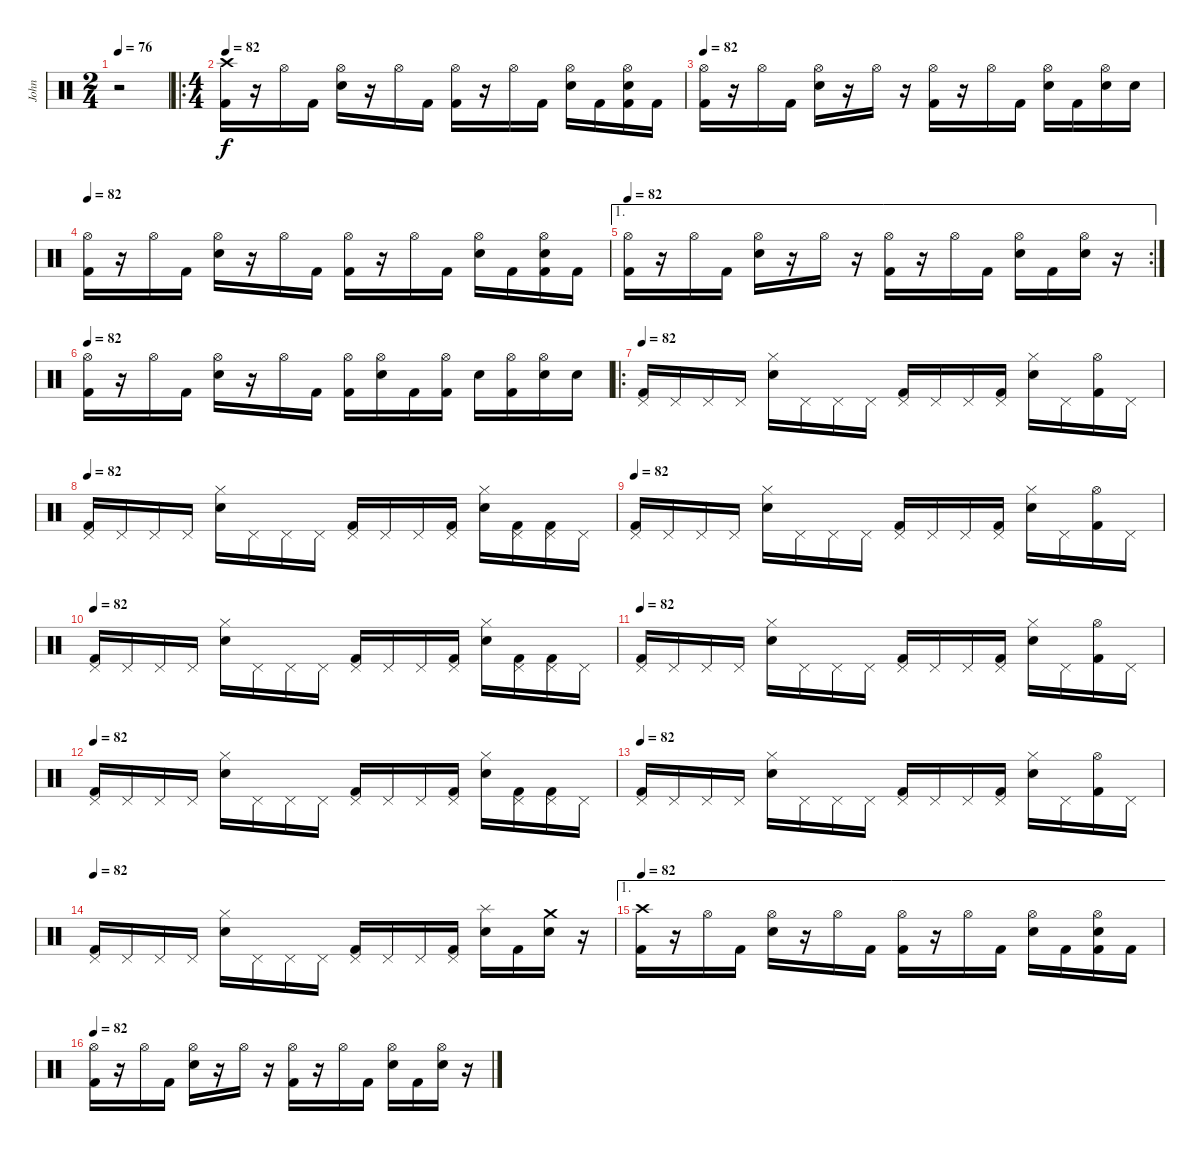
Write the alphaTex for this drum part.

\track ("John" "John") {instrument percussion}
\staff {score}
\articulation defaults
\ts (2 4)
\tempo 76
\clef neutral
\ks c
r.2{dy f} |
\ro
\ts (4 4)
\tempo 82
("Crash high (hit)" "Kick (hit) 2").16 r.16 "Hi-Hat (open)".16 "Kick (hit) 2".16 ("Hi-Hat (open)" "Electric Snare (hit)").16 r.16 "Hi-Hat (open)".16 "Kick (hit) 2".16 ("Hi-Hat (open)" "Kick (hit) 2").16 r.16 "Hi-Hat (open)".16 "Kick (hit) 2".16 ("Hi-Hat (open)" "Electric Snare (hit)").16 "Kick (hit) 2".16 ("Hi-Hat (open)" "Electric Snare (hit)" "Kick (hit) 2").16 "Kick (hit) 2".16 |
\tempo 82
("Hi-Hat (open)" "Kick (hit) 2").16 r.16 "Hi-Hat (open)".16 "Kick (hit) 2".16 ("Hi-Hat (open)" "Electric Snare (hit)").16 r.16 "Hi-Hat (open)".16 r.16 ("Hi-Hat (open)" "Kick (hit) 2").16 r.16 "Hi-Hat (open)".16 "Kick (hit) 2".16 ("Hi-Hat (open)" "Electric Snare (hit)").16 "Kick (hit) 2".16 ("Hi-Hat (open)" "Electric Snare (hit)").16 "Electric Snare (hit)".16 |
\tempo 82
("Hi-Hat (open)" "Kick (hit) 2").16 r.16 "Hi-Hat (open)".16 "Kick (hit) 2".16 ("Hi-Hat (open)" "Electric Snare (hit)").16 r.16 "Hi-Hat (open)".16 "Kick (hit) 2".16 ("Hi-Hat (open)" "Kick (hit) 2").16 r.16 "Hi-Hat (open)".16 "Kick (hit) 2".16 ("Hi-Hat (open)" "Electric Snare (hit)").16 "Kick (hit) 2".16 ("Hi-Hat (open)" "Electric Snare (hit)" "Kick (hit) 2").16 "Kick (hit) 2".16 |
\ae 1
\rc 2
\tempo 82
("Hi-Hat (open)" "Kick (hit) 2").16 r.16 "Hi-Hat (open)".16 "Kick (hit) 2".16 ("Hi-Hat (open)" "Electric Snare (hit)").16 r.16 "Hi-Hat (open)".16 r.16 ("Hi-Hat (open)" "Kick (hit) 2").16 r.16 "Hi-Hat (open)".16 "Kick (hit) 2".16 ("Hi-Hat (open)" "Electric Snare (hit)").16 "Kick (hit) 2".16 ("Hi-Hat (open)" "Electric Snare (hit)").16 r.16 |
\tempo 82
("Hi-Hat (open)" "Kick (hit) 2").16 r.16 "Hi-Hat (open)".16 "Kick (hit) 2".16 ("Hi-Hat (open)" "Electric Snare (hit)").16 r.16 "Hi-Hat (open)".16 "Kick (hit) 2".16 ("Hi-Hat (open)" "Kick (hit) 2").16 ("Hi-Hat (open)" "Electric Snare (hit)").16 "Kick (hit) 2".16 ("Hi-Hat (open)" "Kick (hit) 2").16 "Electric Snare (hit)".16 ("Hi-Hat (open)" "Kick (hit) 2").16 ("Hi-Hat (open)" "Electric Snare (hit)").16 "Electric Snare (hit)".16 |
\ro
\tempo 82
("Pedal Hi-Hat (hit)" "Kick (hit) 2").16 "Pedal Hi-Hat (hit)".16 "Pedal Hi-Hat (hit)".16 "Pedal Hi-Hat (hit)".16 ("Hi-Hat (closed)" "Electric Snare (hit)").16 "Pedal Hi-Hat (hit)".16 "Pedal Hi-Hat (hit)".16 "Pedal Hi-Hat (hit)".16 ("Pedal Hi-Hat (hit)" "Kick (hit) 2").16 "Pedal Hi-Hat (hit)".16 "Pedal Hi-Hat (hit)".16 ("Pedal Hi-Hat (hit)" "Kick (hit) 2").16 ("Hi-Hat (closed)" "Electric Snare (hit)").16 "Pedal Hi-Hat (hit)".16 ("Hi-Hat (open)" "Kick (hit) 2").16 "Pedal Hi-Hat (hit)".16 |
\tempo 82
("Pedal Hi-Hat (hit)" "Kick (hit) 2").16 "Pedal Hi-Hat (hit)".16 "Pedal Hi-Hat (hit)".16 "Pedal Hi-Hat (hit)".16 ("Hi-Hat (closed)" "Electric Snare (hit)").16 "Pedal Hi-Hat (hit)".16 "Pedal Hi-Hat (hit)".16 "Pedal Hi-Hat (hit)".16 ("Pedal Hi-Hat (hit)" "Kick (hit) 2").16 "Pedal Hi-Hat (hit)".16 "Pedal Hi-Hat (hit)".16 ("Pedal Hi-Hat (hit)" "Kick (hit) 2").16 ("Hi-Hat (closed)" "Electric Snare (hit)").16 ("Pedal Hi-Hat (hit)" "Kick (hit) 2").16 ("Pedal Hi-Hat (hit)" "Kick (hit) 2").16 "Pedal Hi-Hat (hit)".16 |
\tempo 82
("Pedal Hi-Hat (hit)" "Kick (hit) 2").16 "Pedal Hi-Hat (hit)".16 "Pedal Hi-Hat (hit)".16 "Pedal Hi-Hat (hit)".16 ("Hi-Hat (closed)" "Electric Snare (hit)").16 "Pedal Hi-Hat (hit)".16 "Pedal Hi-Hat (hit)".16 "Pedal Hi-Hat (hit)".16 ("Pedal Hi-Hat (hit)" "Kick (hit) 2").16 "Pedal Hi-Hat (hit)".16 "Pedal Hi-Hat (hit)".16 ("Pedal Hi-Hat (hit)" "Kick (hit) 2").16 ("Hi-Hat (closed)" "Electric Snare (hit)").16 "Pedal Hi-Hat (hit)".16 ("Hi-Hat (open)" "Kick (hit) 2").16 "Pedal Hi-Hat (hit)".16 |
\tempo 82
("Pedal Hi-Hat (hit)" "Kick (hit) 2").16 "Pedal Hi-Hat (hit)".16 "Pedal Hi-Hat (hit)".16 "Pedal Hi-Hat (hit)".16 ("Hi-Hat (closed)" "Electric Snare (hit)").16 "Pedal Hi-Hat (hit)".16 "Pedal Hi-Hat (hit)".16 "Pedal Hi-Hat (hit)".16 ("Pedal Hi-Hat (hit)" "Kick (hit) 2").16 "Pedal Hi-Hat (hit)".16 "Pedal Hi-Hat (hit)".16 ("Pedal Hi-Hat (hit)" "Kick (hit) 2").16 ("Hi-Hat (closed)" "Electric Snare (hit)").16 ("Pedal Hi-Hat (hit)" "Kick (hit) 2").16 ("Pedal Hi-Hat (hit)" "Kick (hit) 2").16 "Pedal Hi-Hat (hit)".16 |
\tempo 82
("Pedal Hi-Hat (hit)" "Kick (hit) 2").16 "Pedal Hi-Hat (hit)".16 "Pedal Hi-Hat (hit)".16 "Pedal Hi-Hat (hit)".16 ("Hi-Hat (closed)" "Electric Snare (hit)").16 "Pedal Hi-Hat (hit)".16 "Pedal Hi-Hat (hit)".16 "Pedal Hi-Hat (hit)".16 ("Pedal Hi-Hat (hit)" "Kick (hit) 2").16 "Pedal Hi-Hat (hit)".16 "Pedal Hi-Hat (hit)".16 ("Pedal Hi-Hat (hit)" "Kick (hit) 2").16 ("Hi-Hat (closed)" "Electric Snare (hit)").16 "Pedal Hi-Hat (hit)".16 ("Hi-Hat (open)" "Kick (hit) 2").16 "Pedal Hi-Hat (hit)".16 |
\tempo 82
("Pedal Hi-Hat (hit)" "Kick (hit) 2").16 "Pedal Hi-Hat (hit)".16 "Pedal Hi-Hat (hit)".16 "Pedal Hi-Hat (hit)".16 ("Hi-Hat (closed)" "Electric Snare (hit)").16 "Pedal Hi-Hat (hit)".16 "Pedal Hi-Hat (hit)".16 "Pedal Hi-Hat (hit)".16 ("Pedal Hi-Hat (hit)" "Kick (hit) 2").16 "Pedal Hi-Hat (hit)".16 "Pedal Hi-Hat (hit)".16 ("Pedal Hi-Hat (hit)" "Kick (hit) 2").16 ("Hi-Hat (closed)" "Electric Snare (hit)").16 ("Pedal Hi-Hat (hit)" "Kick (hit) 2").16 ("Pedal Hi-Hat (hit)" "Kick (hit) 2").16 "Pedal Hi-Hat (hit)".16 |
\tempo 82
("Pedal Hi-Hat (hit)" "Kick (hit) 2").16 "Pedal Hi-Hat (hit)".16 "Pedal Hi-Hat (hit)".16 "Pedal Hi-Hat (hit)".16 ("Hi-Hat (closed)" "Electric Snare (hit)").16 "Pedal Hi-Hat (hit)".16 "Pedal Hi-Hat (hit)".16 "Pedal Hi-Hat (hit)".16 ("Pedal Hi-Hat (hit)" "Kick (hit) 2").16 "Pedal Hi-Hat (hit)".16 "Pedal Hi-Hat (hit)".16 ("Pedal Hi-Hat (hit)" "Kick (hit) 2").16 ("Hi-Hat (closed)" "Electric Snare (hit)").16 "Pedal Hi-Hat (hit)".16 ("Hi-Hat (open)" "Kick (hit) 2").16 "Pedal Hi-Hat (hit)".16 |
\tempo 82
("Pedal Hi-Hat (hit)" "Kick (hit) 2").16 "Pedal Hi-Hat (hit)".16 "Pedal Hi-Hat (hit)".16 "Pedal Hi-Hat (hit)".16 ("Hi-Hat (closed)" "Electric Snare (hit)").16 "Pedal Hi-Hat (hit)".16 "Pedal Hi-Hat (hit)".16 "Pedal Hi-Hat (hit)".16 ("Pedal Hi-Hat (hit)" "Kick (hit) 2").16 "Pedal Hi-Hat (hit)".16 "Pedal Hi-Hat (hit)".16 ("Pedal Hi-Hat (hit)" "Kick (hit) 2").16 ("Splash (hit)" "Electric Snare (hit)").16 "Kick (hit) 2".16 ("Crash medium (hit)" "Electric Snare (hit)").16 r.16 |
\ae 1
\tempo 82
("Crash high (hit)" "Kick (hit) 2").16 r.16 "Hi-Hat (open)".16 "Kick (hit) 2".16 ("Hi-Hat (open)" "Electric Snare (hit)").16 r.16 "Hi-Hat (open)".16 "Kick (hit) 2".16 ("Hi-Hat (open)" "Kick (hit) 2").16 r.16 "Hi-Hat (open)".16 "Kick (hit) 2".16 ("Hi-Hat (open)" "Electric Snare (hit)").16 "Kick (hit) 2".16 ("Hi-Hat (open)" "Electric Snare (hit)" "Kick (hit) 2").16 "Kick (hit) 2".16 |
\tempo 82
("Hi-Hat (open)" "Kick (hit) 2").16 r.16 "Hi-Hat (open)".16 "Kick (hit) 2".16 ("Hi-Hat (open)" "Electric Snare (hit)").16 r.16 "Hi-Hat (open)".16 r.16 ("Hi-Hat (open)" "Kick (hit) 2").16 r.16 "Hi-Hat (open)".16 "Kick (hit) 2".16 ("Hi-Hat (open)" "Electric Snare (hit)").16 "Kick (hit) 2".16 ("Hi-Hat (open)" "Electric Snare (hit)").16 r.16
